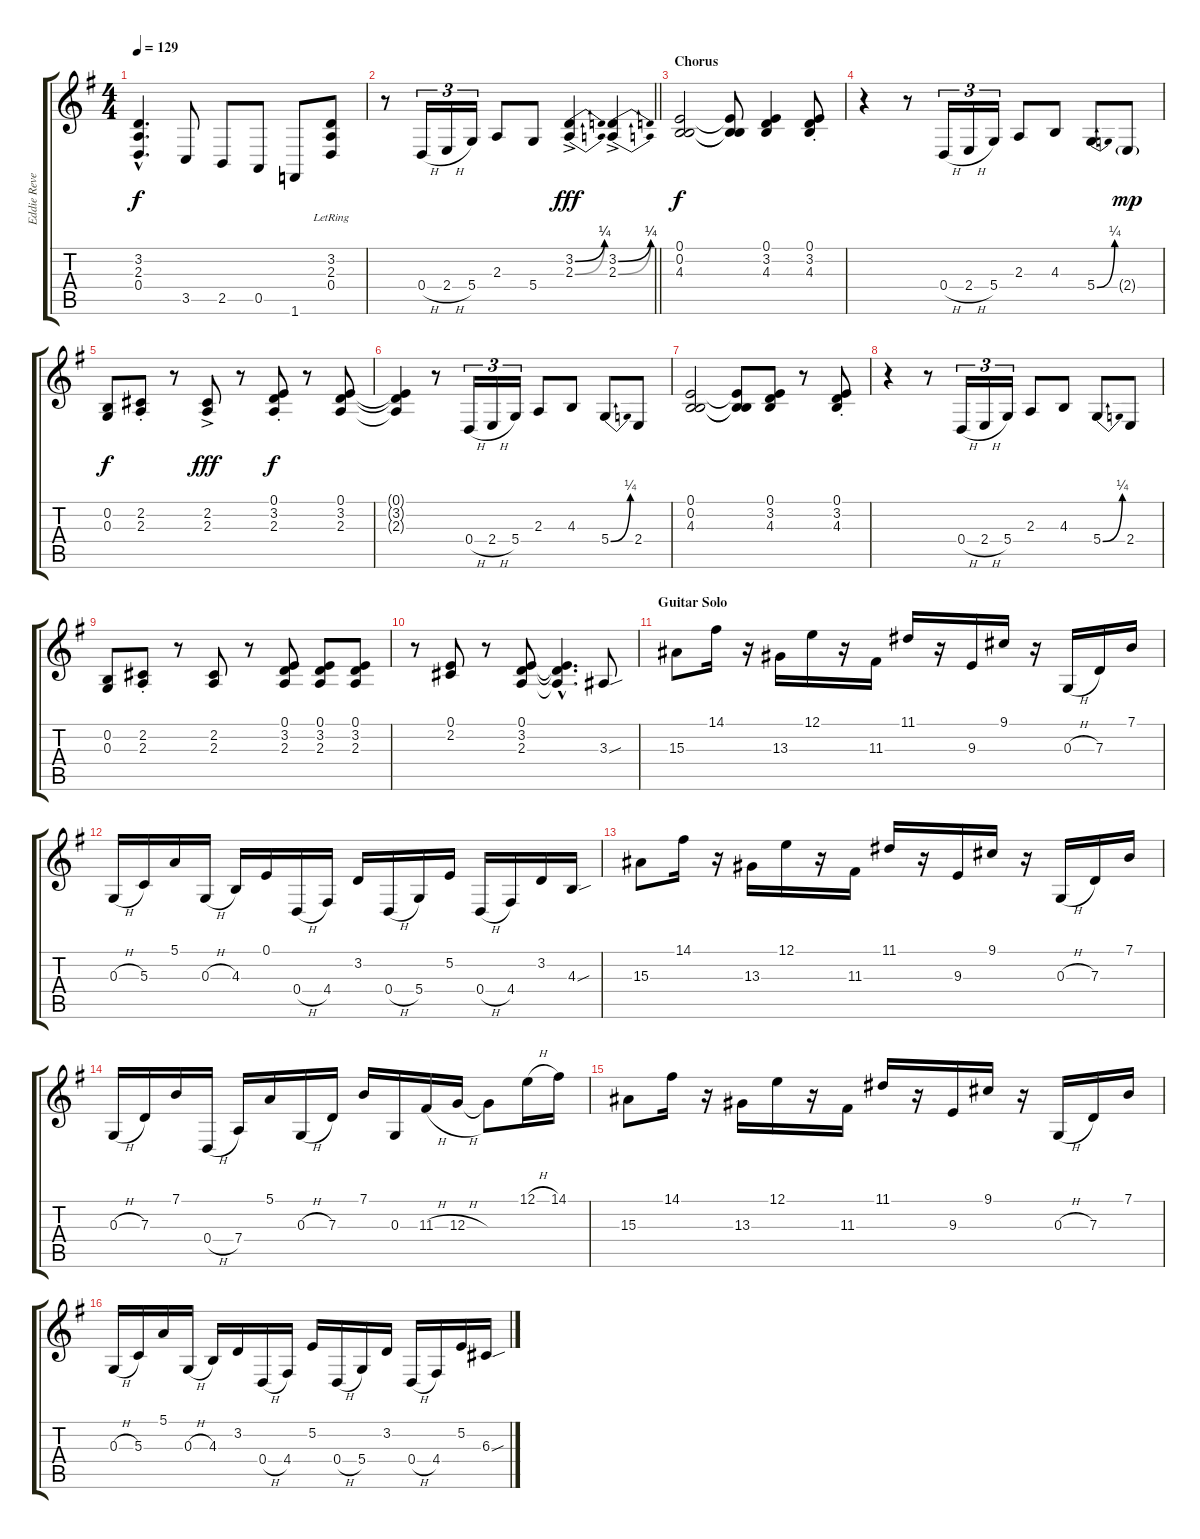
\track ("Eddie Reverb" "Eddie Reve") {instrument violin}
\staff {score tabs}
\tuning (E4 B3 G3 D3 A2 E2) {hide}
\ts (4 4)
\tempo 129
\clef g2
\ks eminor
(3.2{hac} 2.3{hac} 0.4{hac}).4{d dy f} 3.5.8 2.5.8 0.5.8 1.6.8 (3.2{lr} 2.3{lr} 0.4{lr}).8 |
\barLineRight lightlight
r.8 0.4{h}.16{tu (3 2)} 2.4{h}.16{tu (3 2)} 5.4.16{tu (3 2)} 2.3.8 5.4.8 (3.2{be (bend 0 0 60 1) ac} 2.3{be (bend 0 0 60 1) ac}).4{dy fff} (3.2{be (bend 0 0 60 1) ac} 2.3{be (bend 0 0 60 1) ac}).4 |
\section ("" "Chorus")
(0.1 0.2 4.3).2{dy f} (0.1{t} 0.2{t} 4.3{t}).8 (0.1 3.2 4.3).4 (0.1{st} 3.2{st} 4.3{st}).8 |
r.4 r.8 0.4{h}.16{tu (3 2)} 2.4{h}.16{tu (3 2)} 5.4.16{tu (3 2)} 2.3.8 4.3.8 5.4{be (bend 0 0 60 1)}.8 2.4{g}.8{dy mp} |
(0.2 0.3).8{dy f} (2.2{st} 2.3{st}).8 r.8 (2.2{ac} 2.3{ac}).8{dy fff} r.8 (0.1{st} 3.2{st} 2.3{st}).8{dy f} r.8 (0.1 3.2 2.3).8 |
(0.1{t} 3.2{t} 2.3{t}).4 r.8 0.4{h}.16{tu (3 2)} 2.4{h}.16{tu (3 2)} 5.4.16{tu (3 2)} 2.3.8 4.3.8 5.4{be (bend 0 0 60 1)}.8 2.4.8 |
(0.1 0.2 4.3).2 (0.1{t} 0.2{t} 4.3{t}).8 (0.1 3.2 4.3).8 r.8 (0.1{st} 3.2{st} 4.3{st}).8 |
r.4 r.8 0.4{h}.16{tu (3 2)} 2.4{h}.16{tu (3 2)} 5.4.16{tu (3 2)} 2.3.8 4.3.8 5.4{be (bend 0 0 60 1)}.8 2.4.8 |
(0.2 0.3).8 (2.2{st} 2.3{st}).8 r.8 (2.2 2.3).8 r.8 (0.1 3.2 2.3).8 (0.1 3.2 2.3).8 (0.1 3.2 2.3).8 |
r.8 (0.1 2.2).8 r.8 (0.1 3.2 2.3).8 (0.1{hac t} 3.2{hac t} 2.3{hac t}).4{d} 3.3{sou}.8 |
\section ("" "Guitar Solo")
15.3.8 14.1.16 r.16 13.3.16 12.1.16 r.16 11.3.16 11.1.16 r.16 9.3.16 9.1.16 r.16 0.3{h}.16 7.3.16 7.1.16 |
0.3{h}.16 5.3.16 5.1.16 0.3{h}.16 4.3.16 0.1.16 0.4{h}.16 4.4.16 3.2.16 0.4{h}.16 5.4.16 5.2.16 0.4{h}.16 4.4.16 3.2.16 4.3{sou}.16 |
15.3.8 14.1.16 r.16 13.3.16 12.1.16 r.16 11.3.16 11.1.16 r.16 9.3.16 9.1.16 r.16 0.3{h}.16 7.3.16 7.1.16 |
0.3{h}.16 7.3.16 7.1.16 0.4{h}.16 7.4.16 5.1.16 0.3{h}.16 7.3.16 7.1.16 0.3.16 11.3{h}.16 12.3{h}.16 12.3{t}.8 12.1{h}.16 14.1.16 |
15.3.8 14.1.16 r.16 13.3.16 12.1.16 r.16 11.3.16 11.1.16 r.16 9.3.16 9.1.16 r.16 0.3{h}.16 7.3.16 7.1.16 |
0.3{h}.16 5.3.16 5.1.16 0.3{h}.16 4.3.16 3.2.16 0.4{h}.16 4.4.16 5.2.16 0.4{h}.16 5.4.16 3.2.16 0.4{h}.16 4.4.16 5.2.16 6.3{sou}.16
